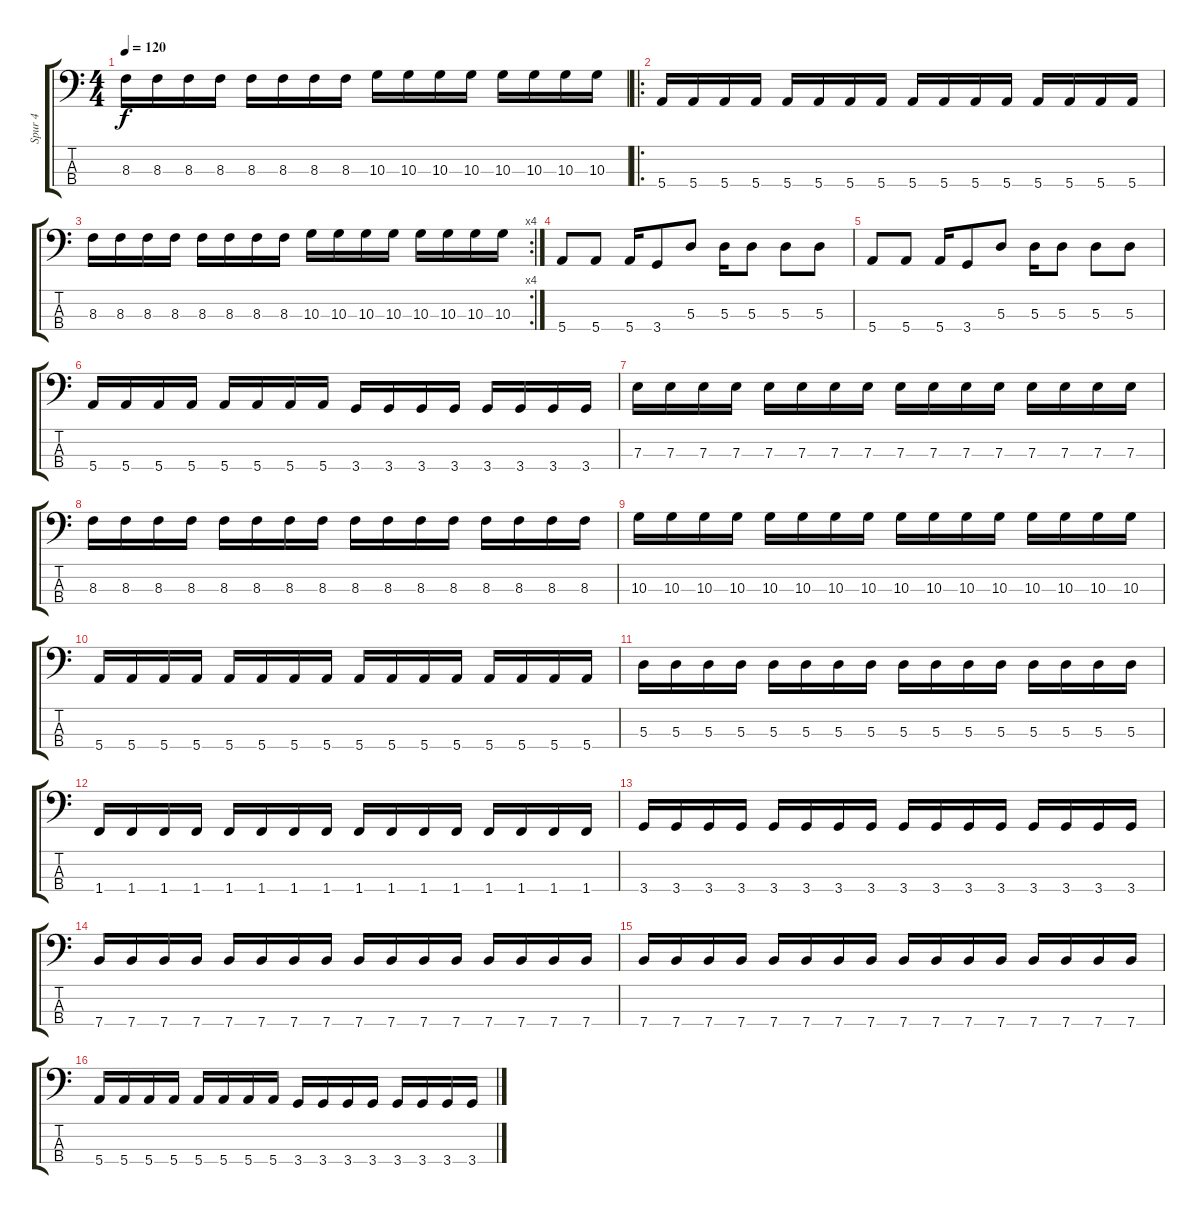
\track ("Spur 4" "Spur 4") {instrument slapbass2}
\staff {score tabs}
\tuning (G2 D2 A1 E1) {hide}
\ts (4 4)
\tempo 120
\clef f4
\ks c
8.3.16{dy f} 8.3.16 8.3.16 8.3.16 8.3.16 8.3.16 8.3.16 8.3.16 10.3.16 10.3.16 10.3.16 10.3.16 10.3.16 10.3.16 10.3.16 10.3.16 |
\ro
5.4.16 5.4.16 5.4.16 5.4.16 5.4.16 5.4.16 5.4.16 5.4.16 5.4.16 5.4.16 5.4.16 5.4.16 5.4.16 5.4.16 5.4.16 5.4.16 |
\rc 4
8.3.16 8.3.16 8.3.16 8.3.16 8.3.16 8.3.16 8.3.16 8.3.16 10.3.16 10.3.16 10.3.16 10.3.16 10.3.16 10.3.16 10.3.16 10.3.16 |
5.4.8 5.4.8 5.4.16 3.4.8 5.3.8 5.3.16 5.3.8 5.3.8 5.3.8 |
5.4.8 5.4.8 5.4.16 3.4.8 5.3.8 5.3.16 5.3.8 5.3.8 5.3.8 |
5.4.16 5.4.16 5.4.16 5.4.16 5.4.16 5.4.16 5.4.16 5.4.16 3.4.16 3.4.16 3.4.16 3.4.16 3.4.16 3.4.16 3.4.16 3.4.16 |
7.3.16 7.3.16 7.3.16 7.3.16 7.3.16 7.3.16 7.3.16 7.3.16 7.3.16 7.3.16 7.3.16 7.3.16 7.3.16 7.3.16 7.3.16 7.3.16 |
8.3.16 8.3.16 8.3.16 8.3.16 8.3.16 8.3.16 8.3.16 8.3.16 8.3.16 8.3.16 8.3.16 8.3.16 8.3.16 8.3.16 8.3.16 8.3.16 |
10.3.16 10.3.16 10.3.16 10.3.16 10.3.16 10.3.16 10.3.16 10.3.16 10.3.16 10.3.16 10.3.16 10.3.16 10.3.16 10.3.16 10.3.16 10.3.16 |
5.4.16 5.4.16 5.4.16 5.4.16 5.4.16 5.4.16 5.4.16 5.4.16 5.4.16 5.4.16 5.4.16 5.4.16 5.4.16 5.4.16 5.4.16 5.4.16 |
5.3.16 5.3.16 5.3.16 5.3.16 5.3.16 5.3.16 5.3.16 5.3.16 5.3.16 5.3.16 5.3.16 5.3.16 5.3.16 5.3.16 5.3.16 5.3.16 |
1.4.16 1.4.16 1.4.16 1.4.16 1.4.16 1.4.16 1.4.16 1.4.16 1.4.16 1.4.16 1.4.16 1.4.16 1.4.16 1.4.16 1.4.16 1.4.16 |
3.4.16 3.4.16 3.4.16 3.4.16 3.4.16 3.4.16 3.4.16 3.4.16 3.4.16 3.4.16 3.4.16 3.4.16 3.4.16 3.4.16 3.4.16 3.4.16 |
7.4.16 7.4.16 7.4.16 7.4.16 7.4.16 7.4.16 7.4.16 7.4.16 7.4.16 7.4.16 7.4.16 7.4.16 7.4.16 7.4.16 7.4.16 7.4.16 |
7.4.16 7.4.16 7.4.16 7.4.16 7.4.16 7.4.16 7.4.16 7.4.16 7.4.16 7.4.16 7.4.16 7.4.16 7.4.16 7.4.16 7.4.16 7.4.16 |
5.4.16 5.4.16 5.4.16 5.4.16 5.4.16 5.4.16 5.4.16 5.4.16 3.4.16 3.4.16 3.4.16 3.4.16 3.4.16 3.4.16 3.4.16 3.4.16
